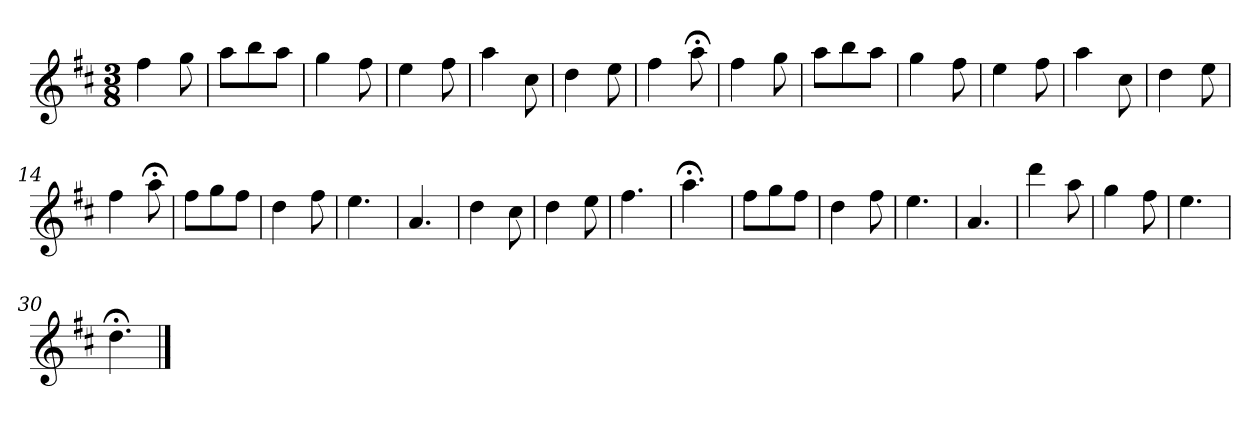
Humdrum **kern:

**kern
*part1
*staff1
*k[f#c#]
*D:
*M3/8
*MM120
=1
4ff#
8gg
=2
8aaL
8bb
8aaJ
=3
4gg
8ff#
=4
4ee
8ff#
=5
4aa
8cc#
=6
4dd
8ee
=7
4ff#
8aa;<
=8
4ff#
8gg
=9
8aaL
8bb
8aaJ
=10
4gg
8ff#
=11
4ee
8ff#
=12
4aa
8cc#
=13
4dd
8ee
=14
4ff#
8aa;<
=15
8ff#L
8gg
8ff#J
=16
4dd
8ff#
=17
4.ee
=18
4.a
=19
4dd
8cc#
=20
4dd
8ee
=21
4.ff#
=22
4.aa;<
=23
8ff#L
8gg
8ff#J
=24
4dd
8ff#
=25
4.ee
=26
4.a
=27
4ddd
8aa
=28
4gg
8ff#
=29
4.ee
=30
4.dd;<
==
*-
